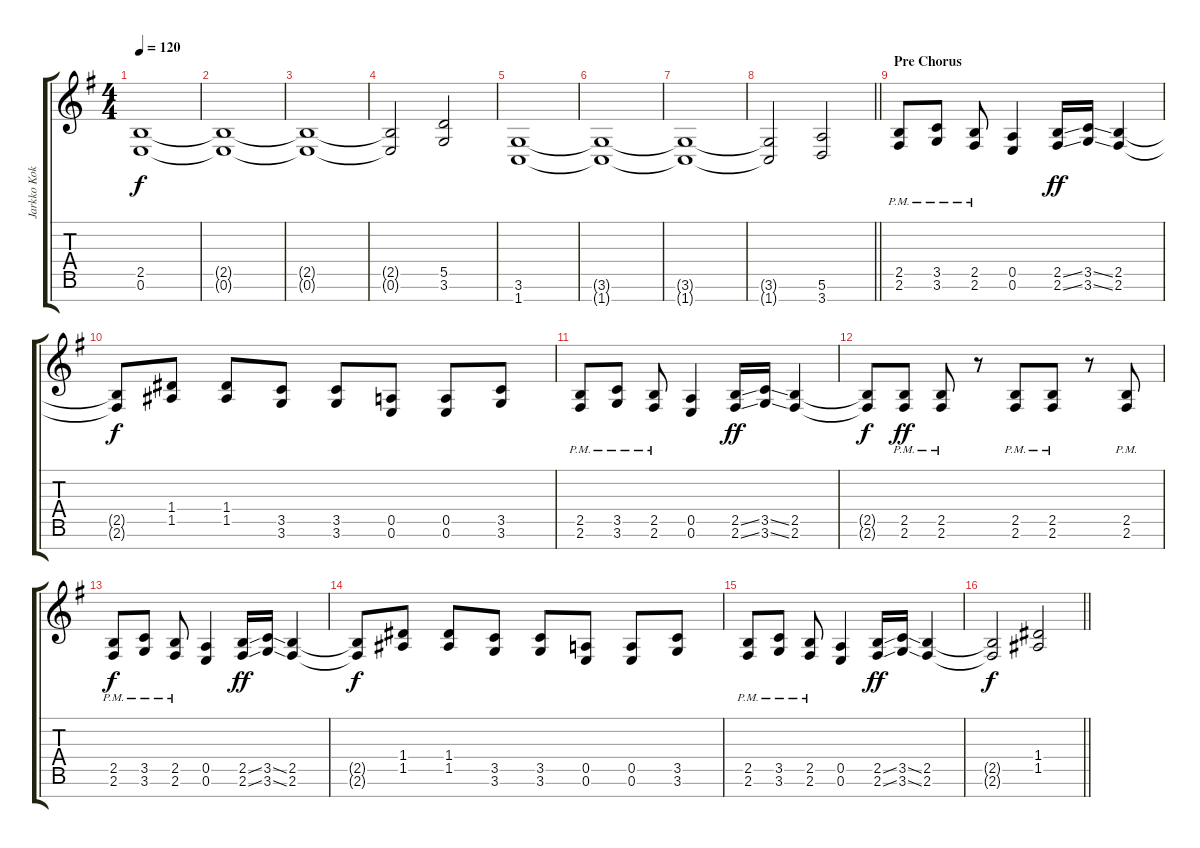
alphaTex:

\track ("Jarkko Kokko (guitar)" "Jarkko Kok") {instrument distortionguitar}
\staff {score tabs}
\tuning (E4 B3 G3 D3 A2 E2 B1) {hide}
\ts (4 4)
\tempo 120
\clef g2
\ks eminor
(2.5 0.6).1{dy f} |
(2.5{t} 0.6{t}).1 |
(2.5{t} 0.6{t}).1 |
(2.5{t} 0.6{t}).2 (5.5 3.6).2 |
(3.6 1.7).1 |
(3.6{t} 1.7{t}).1 |
(3.6{t} 1.7{t}).1 |
\barLineRight lightlight
(3.6{t} 1.7{t}).2 (5.6 3.7).2 |
\section ("" "Pre Chorus")
(2.5{pm} 2.6{pm}).8 (3.5{pm} 3.6{pm}).8 (2.5{pm} 2.6{pm}).8 (0.5 0.6).4 (2.5{ss} 2.6{ss}).16{dy ff} (3.5{ss} 3.6{ss}).16 (2.5 2.6).4 |
(2.5{t} 2.6{t}).8{dy f} (1.4 1.5).8 (1.4 1.5).8 (3.5 3.6).8 (3.5 3.6).8 (0.5 0.6).8 (0.5 0.6).8 (3.5 3.6).8 |
(2.5{pm} 2.6{pm}).8 (3.5{pm} 3.6{pm}).8 (2.5{pm} 2.6{pm}).8 (0.5 0.6).4 (2.5{ss} 2.6{ss}).16{dy ff} (3.5{ss} 3.6{ss}).16 (2.5 2.6).4 |
(2.5{t} 2.6{t}).8{dy f} (2.5{pm} 2.6{pm}).8{dy ff} (2.5{pm} 2.6{pm}).8 r.8 (2.5{pm} 2.6{pm}).8 (2.5{pm} 2.6{pm}).8 r.8 (2.5{pm} 2.6{pm}).8 |
(2.5{pm} 2.6{pm}).8{dy f} (3.5{pm} 3.6{pm}).8 (2.5{pm} 2.6{pm}).8 (0.5 0.6).4 (2.5{ss} 2.6{ss}).16{dy ff} (3.5{ss} 3.6{ss}).16 (2.5 2.6).4 |
(2.5{t} 2.6{t}).8{dy f} (1.4 1.5).8 (1.4 1.5).8 (3.5 3.6).8 (3.5 3.6).8 (0.5 0.6).8 (0.5 0.6).8 (3.5 3.6).8 |
(2.5{pm} 2.6{pm}).8 (3.5{pm} 3.6{pm}).8 (2.5{pm} 2.6{pm}).8 (0.5 0.6).4 (2.5{ss} 2.6{ss}).16{dy ff} (3.5{ss} 3.6{ss}).16 (2.5 2.6).4 |
\barLineRight lightlight
(2.5{t} 2.6{t}).2{dy f} (1.4 1.5).2
